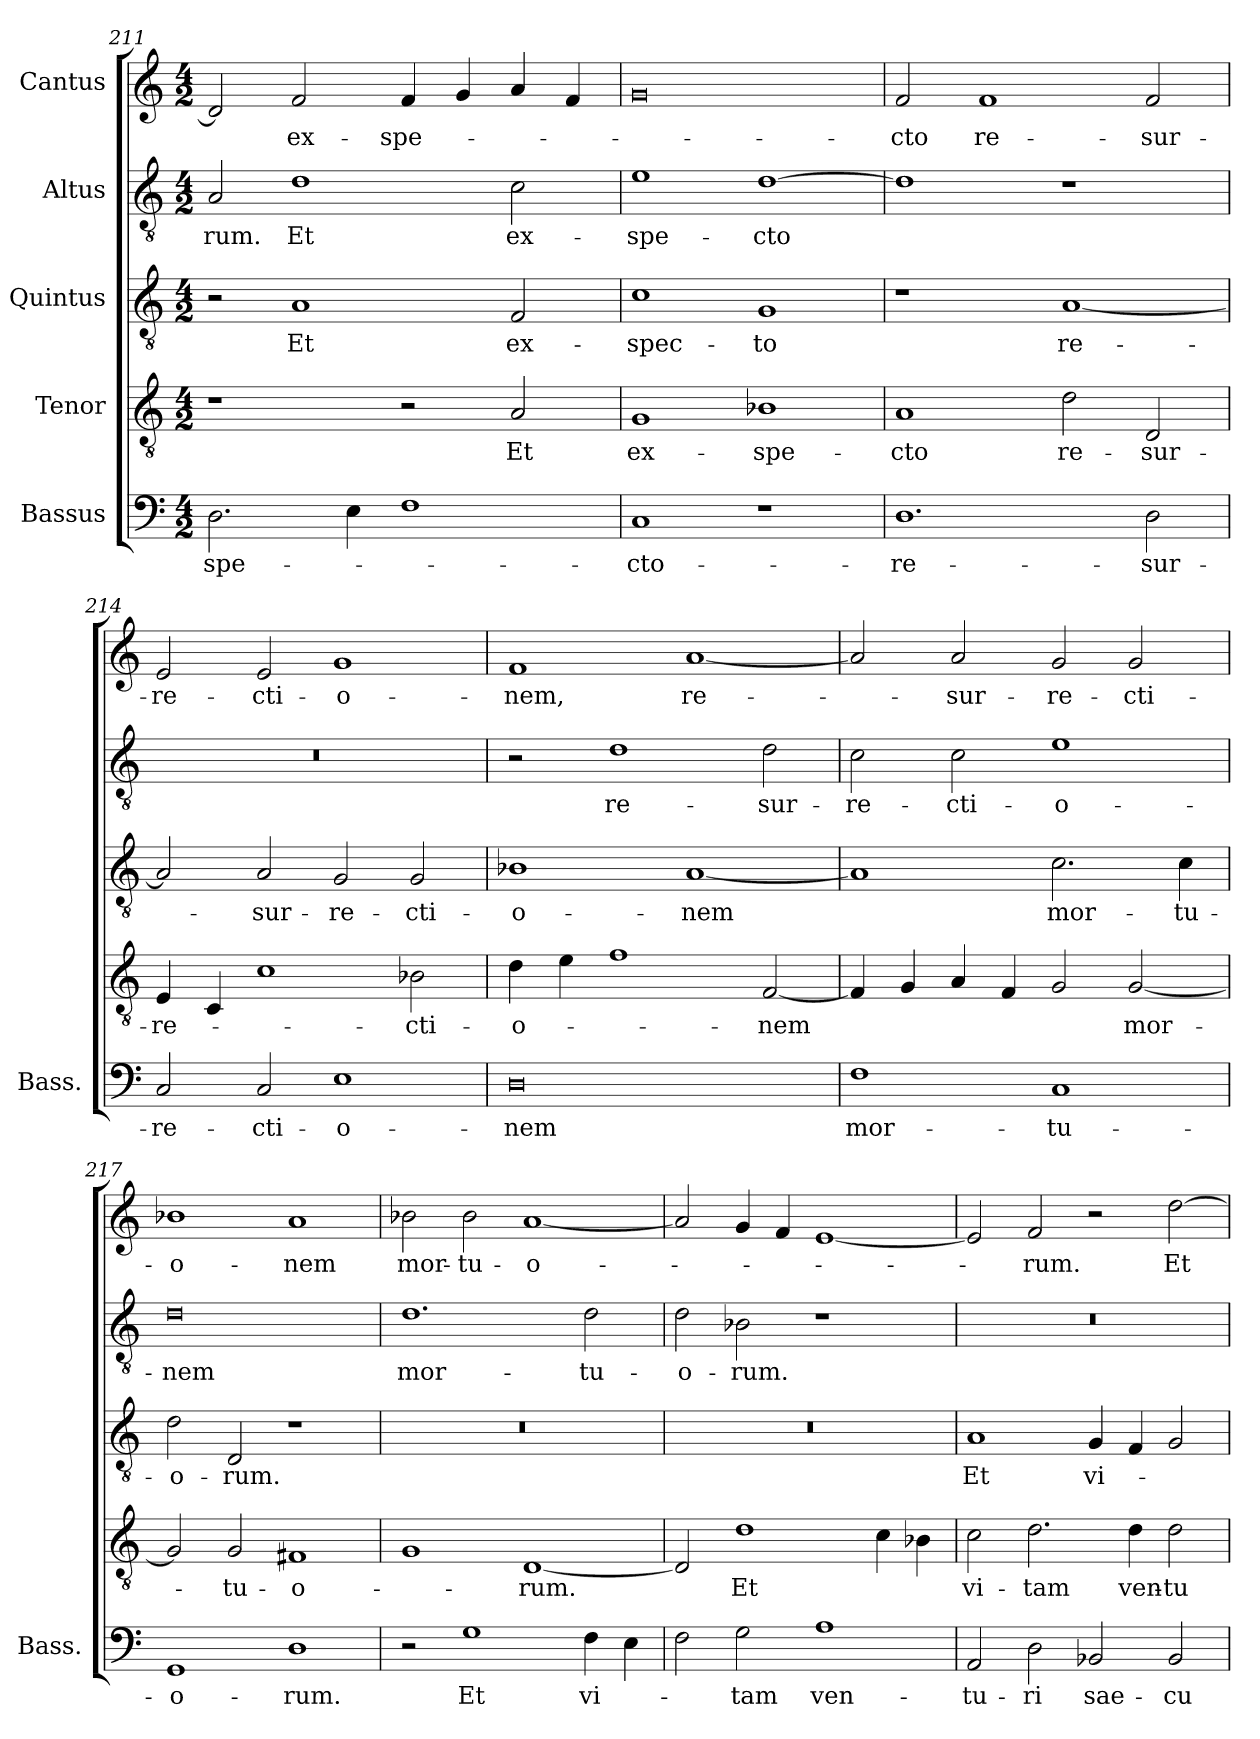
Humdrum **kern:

**kern	**text	**kern	**text	**kern	**text	**kern	**text	**kern	**text
*part5	*part5	*part4	*part4	*part3	*part3	*part2	*part2	*part1	*part1
*staff5	*staff5	*staff4	*staff4	*staff3	*staff3	*staff2	*staff2	*staff1	*staff1
*I"Bassus	*	*I"Tenor	*	*I"Quintus	*	*I"Altus	*	*I"Cantus	*
*I'Bass.	*	*	*	*	*	*	*	*	*
*clefF4	*	*clefGv2	*	*clefGv2	*	*clefGv2	*	*clefG2	*
*	*	*ITrd7c12	*	*ITrd7c12	*	*ITrd7c12	*	*	*
*k[]	*	*k[]	*	*k[]	*	*k[]	*	*k[]	*
*C:	*	*C:	*	*C:	*	*C:	*	*C:	*
*M4/2	*	*M4/2	*	*M4/2	*	*M4/2	*	*M4/2	*
=211	=211	=211	=211	=211	=211	=211	=211	=211	=211
2.D\	-spe-	1r	.	2r	.	2AA/	-rum.	2d/]	.
.	.	.	.	1AA/	Et	1D\	Et	2f/	ex-
4E\	.	.	.	.	.	.	.	.	.
1F\	.	2r	.	.	.	.	.	4f/	-spe-
.	.	.	.	.	.	.	.	4g/	.
.	.	2AA/	Et	2FF/	ex-	2C\	ex-	4a/	.
.	.	.	.	.	.	.	.	4f/	.
=212	=212	=212	=212	=212	=212	=212	=212	=212	=212
1C/	-cto-	1GG/	ex-	1C\	-spec-	1E\	-spe-	0g/	.
1r	.	1BB-X\	-spe-	1GG/	-to	[1D\	-cto	.	.
=213	=213	=213	=213	=213	=213	=213	=213	=213	=213
1.D\	-re-	1AA/	-cto	1r	.	1D\]	.	2f/	-cto
.	.	.	.	.	.	.	.	1f/	re-
.	.	2D\	re-	[1AA/	re-	1r	.	.	.
2D\	-sur-	2DD/	-sur-	.	.	.	.	2f/	-sur-
=214	=214	=214	=214	=214	=214	=214	=214	=214	=214
2C/	-re-	4EE/	-re-	2AA/]	.	0r	.	2e/	-re-
.	.	4CC/	.	.	.	.	.	.	.
2C/	-cti-	1C\	.	2AA/	-sur-	.	.	2e/	-cti-
1E\	-o-	.	.	2GG/	-re-	.	.	1g/	-o-
.	.	2BB-X\	-cti-	2GG/	-cti-	.	.	.	.
=215	=215	=215	=215	=215	=215	=215	=215	=215	=215
0D\	-nem	4D\	-o-	1BB-X\	-o-	2r	.	1f/	-nem,
.	.	4E\	.	.	.	.	.	.	.
.	.	1F\	.	.	.	1D\	re-	.	.
.	.	.	.	[1AA/	-nem	.	.	[1a/	re-
.	.	[2FF/	-nem	.	.	2D\	-sur-	.	.
=216	=216	=216	=216	=216	=216	=216	=216	=216	=216
1F\	mor-	4FF/]	.	1AA/]	.	2C\	-re-	2a/]	.
.	.	4GG/	.	.	.	.	.	.	.
.	.	4AA/	.	.	.	2C\	-cti-	2a/	-sur-
.	.	4FF/	.	.	.	.	.	.	.
1C/	-tu-	2GG/	.	2.C\	mor-	1E\	-o-	2g/	-re-
.	.	[2GG/	mor-	.	.	.	.	2g/	-cti-
.	.	.	.	4C\	-tu-	.	.	.	.
=217	=217	=217	=217	=217	=217	=217	=217	=217	=217
1GG/	-o-	2GG/]	.	2D\	-o-	0D\	-nem	1b-X\	-o-
.	.	2GG/	-tu-	2DD/	-rum.	.	.	.	.
1D\	-rum.	1FF#X/	-o-	1r	.	.	.	1a/	-nem
=218	=218	=218	=218	=218	=218	=218	=218	=218	=218
2r	.	1GG/	.	0r	.	1.D\	mor-	2b-X\	mor-
1G\	Et	.	.	.	.	.	.	2b-\	-tu-
.	.	[1DD/	-rum.	.	.	.	.	[1a/	-o-
4F\	vi-	.	.	.	.	2D\	-tu-	.	.
4E\	.	.	.	.	.	.	.	.	.
=219	=219	=219	=219	=219	=219	=219	=219	=219	=219
2F\	.	2DD/]	.	0r	.	2D\	-o-	2a/]	.
2G\	-tam	1D\	Et	.	.	2BB-X\	-rum.	4g/	.
.	.	.	.	.	.	.	.	4f/	.
1A\	ven-	.	.	.	.	1r	.	[1e/	.
.	.	4C\	.	.	.	.	.	.	.
.	.	4BB-X\	.	.	.	.	.	.	.
=220	=220	=220	=220	=220	=220	=220	=220	=220	=220
2AA/	-tu-	2C\	vi-	1AA/	Et	0r	.	2e/]	.
2D\	-ri	2.D\	-tam	.	.	.	.	2f/	-rum.
2BB-X/	sae-	.	.	4GG/	vi-	.	.	2r	.
.	.	4D\	ven-	4FF/	.	.	.	.	.
2BB-/	-cu-	2D\	-tu-	2GG/	.	.	.	[2dd\	Et
=	=	=	=	=	=	=	=	=	=
*-	*-	*-	*-	*-	*-	*-	*-	*-	*-
